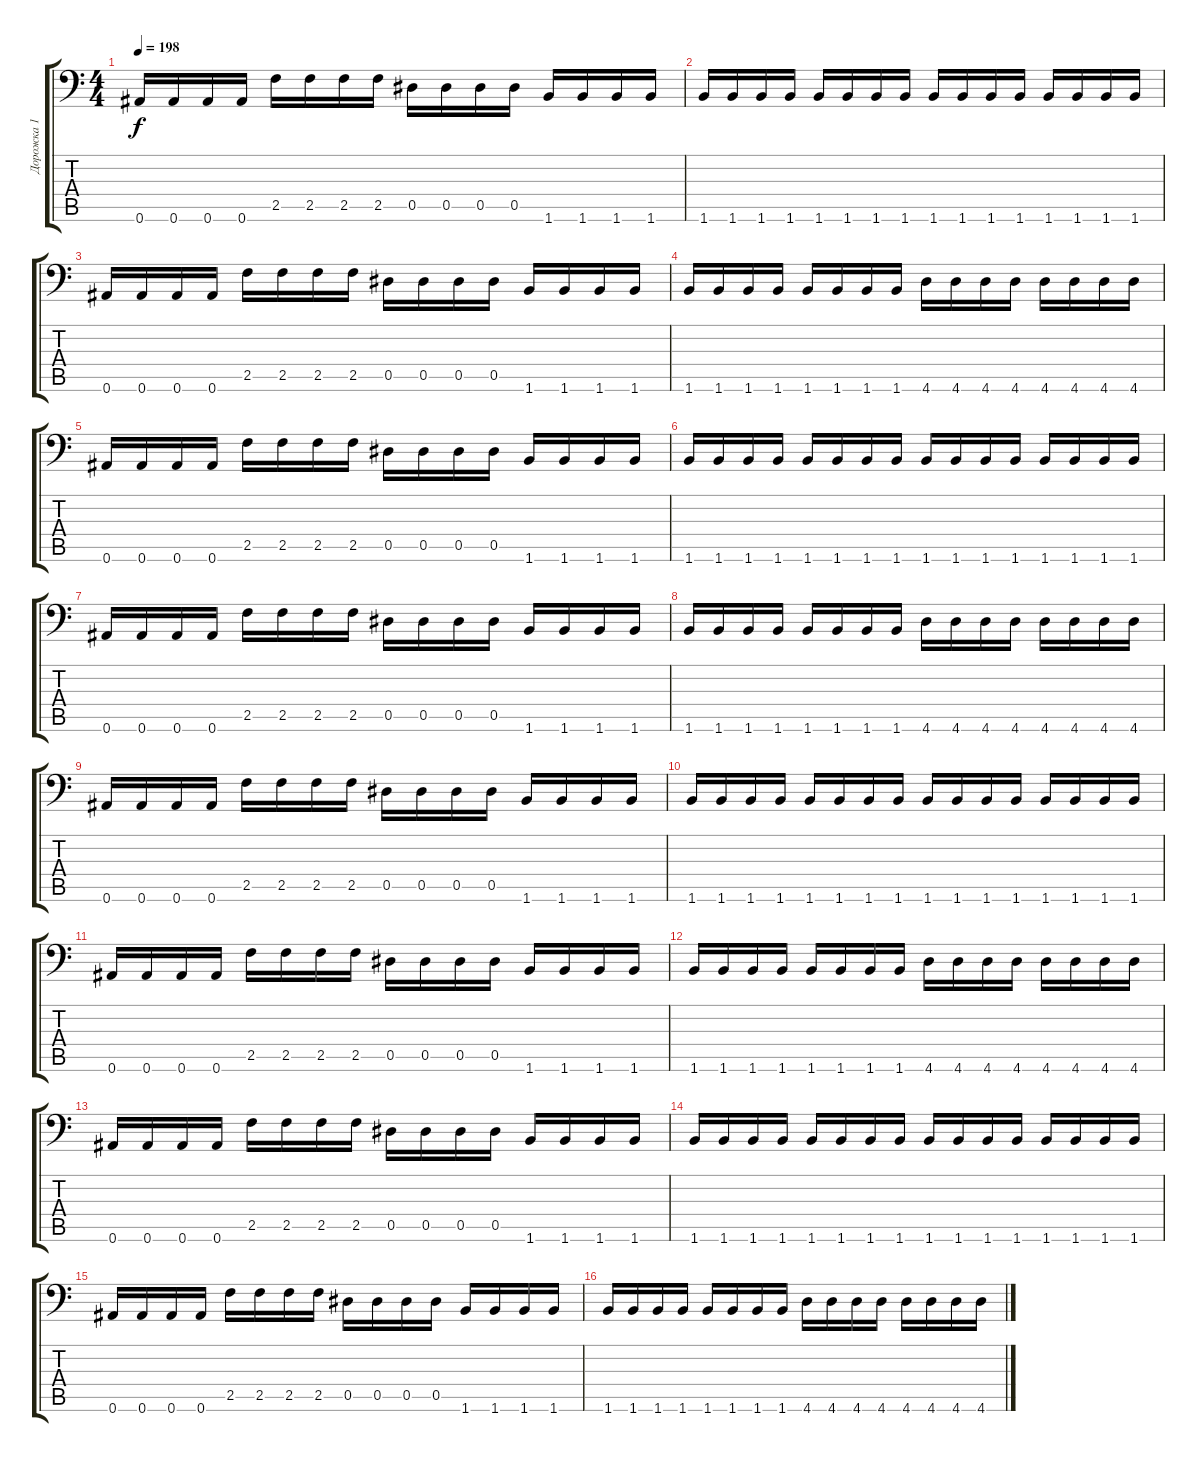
\track ("Дорожка 1" "Дорожка 1") {instrument distortionguitar}
\staff {score tabs}
\tuning (Bb3 F3 Db3 Ab2 Eb2 Bb1) {hide}
\ts (4 4)
\tempo 198
\clef f4
\ks c
0.6.16{dy f} 0.6.16 0.6.16 0.6.16 2.5.16 2.5.16 2.5.16 2.5.16 0.5.16 0.5.16 0.5.16 0.5.16 1.6.16 1.6.16 1.6.16 1.6.16 |
1.6.16 1.6.16 1.6.16 1.6.16 1.6.16 1.6.16 1.6.16 1.6.16 1.6.16 1.6.16 1.6.16 1.6.16 1.6.16 1.6.16 1.6.16 1.6.16 |
0.6.16 0.6.16 0.6.16 0.6.16 2.5.16 2.5.16 2.5.16 2.5.16 0.5.16 0.5.16 0.5.16 0.5.16 1.6.16 1.6.16 1.6.16 1.6.16 |
1.6.16 1.6.16 1.6.16 1.6.16 1.6.16 1.6.16 1.6.16 1.6.16 4.6.16 4.6.16 4.6.16 4.6.16 4.6.16 4.6.16 4.6.16 4.6.16 |
0.6.16 0.6.16 0.6.16 0.6.16 2.5.16 2.5.16 2.5.16 2.5.16 0.5.16 0.5.16 0.5.16 0.5.16 1.6.16 1.6.16 1.6.16 1.6.16 |
1.6.16 1.6.16 1.6.16 1.6.16 1.6.16 1.6.16 1.6.16 1.6.16 1.6.16 1.6.16 1.6.16 1.6.16 1.6.16 1.6.16 1.6.16 1.6.16 |
0.6.16 0.6.16 0.6.16 0.6.16 2.5.16 2.5.16 2.5.16 2.5.16 0.5.16 0.5.16 0.5.16 0.5.16 1.6.16 1.6.16 1.6.16 1.6.16 |
1.6.16 1.6.16 1.6.16 1.6.16 1.6.16 1.6.16 1.6.16 1.6.16 4.6.16 4.6.16 4.6.16 4.6.16 4.6.16 4.6.16 4.6.16 4.6.16 |
0.6.16 0.6.16 0.6.16 0.6.16 2.5.16 2.5.16 2.5.16 2.5.16 0.5.16 0.5.16 0.5.16 0.5.16 1.6.16 1.6.16 1.6.16 1.6.16 |
1.6.16 1.6.16 1.6.16 1.6.16 1.6.16 1.6.16 1.6.16 1.6.16 1.6.16 1.6.16 1.6.16 1.6.16 1.6.16 1.6.16 1.6.16 1.6.16 |
0.6.16 0.6.16 0.6.16 0.6.16 2.5.16 2.5.16 2.5.16 2.5.16 0.5.16 0.5.16 0.5.16 0.5.16 1.6.16 1.6.16 1.6.16 1.6.16 |
1.6.16 1.6.16 1.6.16 1.6.16 1.6.16 1.6.16 1.6.16 1.6.16 4.6.16 4.6.16 4.6.16 4.6.16 4.6.16 4.6.16 4.6.16 4.6.16 |
0.6.16 0.6.16 0.6.16 0.6.16 2.5.16 2.5.16 2.5.16 2.5.16 0.5.16 0.5.16 0.5.16 0.5.16 1.6.16 1.6.16 1.6.16 1.6.16 |
1.6.16 1.6.16 1.6.16 1.6.16 1.6.16 1.6.16 1.6.16 1.6.16 1.6.16 1.6.16 1.6.16 1.6.16 1.6.16 1.6.16 1.6.16 1.6.16 |
0.6.16{volume 15} 0.6.16 0.6.16 0.6.16 2.5.16 2.5.16 2.5.16 2.5.16 0.5.16 0.5.16 0.5.16 0.5.16 1.6.16 1.6.16 1.6.16 1.6.16 |
1.6.16{volume 14} 1.6.16 1.6.16 1.6.16 1.6.16 1.6.16 1.6.16 1.6.16 4.6.16 4.6.16 4.6.16 4.6.16 4.6.16 4.6.16 4.6.16 4.6.16
